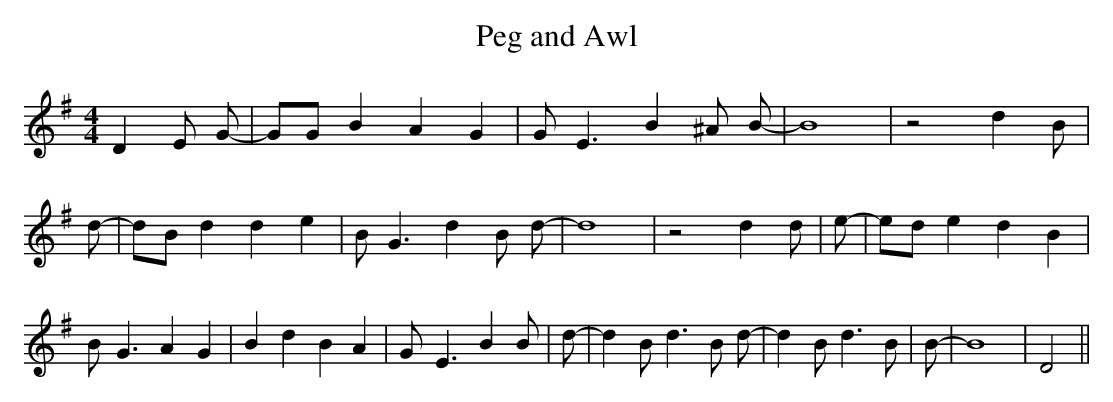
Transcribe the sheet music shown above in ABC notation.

X:1
T:Peg and Awl
M:4/4
L:1/4
K:G
 D E/2 G/2-| G/2G/2 B A G| G/2- E3/2 B ^A/2 B/2-| B4| z2 d B/2| d/2-|\
 d/2B/2 d d e| B/2- G3/2 d B/2 d/2-| d4| z2 d d/2| e/2-| e/2d/2 e d B|\
 B/2- G3/2 A G| B d B A| G/2- E3/2 B B/2| d/2-| d B/2 d3/2 B/2 d/2-|\
 d B/2 d3/2 B/2| B/2-| B4-| D2||
